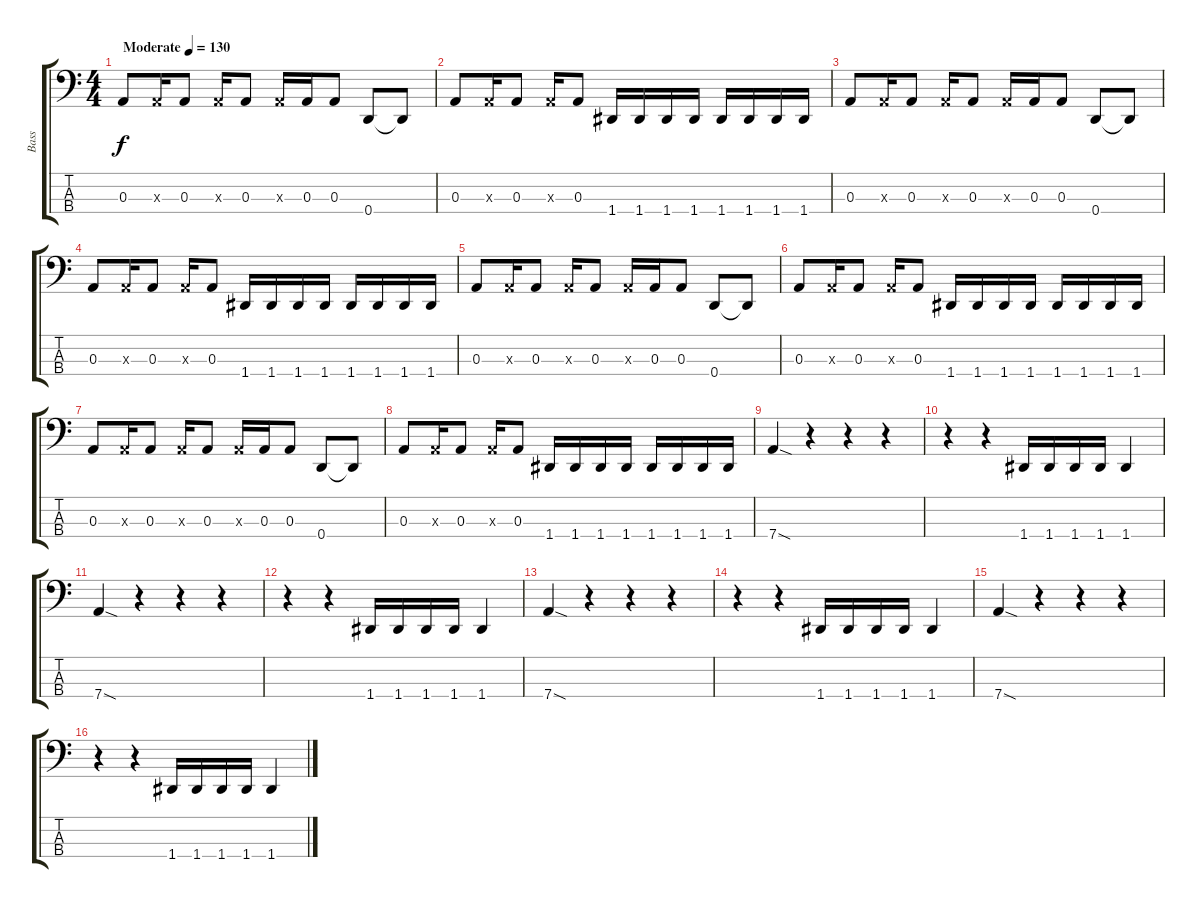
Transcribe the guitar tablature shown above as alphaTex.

\track ("Bass" "Bass") {instrument electricbassfinger}
\staff {score tabs}
\tuning (G2 D2 A1 D1) {hide}
\ts (4 4)
\tempo (130 "Moderate")
\clef f4
\ks c
0.3.8{dy f instrument electricbassfinger} 0.3{x}.16 0.3.8 0.3{x}.16 0.3.8 0.3{x}.16 0.3.16 0.3.8 0.4.8 0.4{t}.8 |
0.3.8 0.3{x}.16 0.3.8 0.3{x}.16 0.3.8 1.4.16 1.4.16 1.4.16 1.4.16 1.4.16 1.4.16 1.4.16 1.4.16 |
0.3.8 0.3{x}.16 0.3.8 0.3{x}.16 0.3.8 0.3{x}.16 0.3.16 0.3.8 0.4.8 0.4{t}.8 |
0.3.8 0.3{x}.16 0.3.8 0.3{x}.16 0.3.8 1.4.16 1.4.16 1.4.16 1.4.16 1.4.16 1.4.16 1.4.16 1.4.16 |
0.3.8 0.3{x}.16 0.3.8 0.3{x}.16 0.3.8 0.3{x}.16 0.3.16 0.3.8 0.4.8 0.4{t}.8 |
0.3.8 0.3{x}.16 0.3.8 0.3{x}.16 0.3.8 1.4.16 1.4.16 1.4.16 1.4.16 1.4.16 1.4.16 1.4.16 1.4.16 |
0.3.8 0.3{x}.16 0.3.8 0.3{x}.16 0.3.8 0.3{x}.16 0.3.16 0.3.8 0.4.8 0.4{t}.8 |
0.3.8 0.3{x}.16 0.3.8 0.3{x}.16 0.3.8 1.4.16 1.4.16 1.4.16 1.4.16 1.4.16 1.4.16 1.4.16 1.4.16 |
7.4{sod}.4 r.4 r.4 r.4 |
r.4 r.4 1.4.16 1.4.16 1.4.16 1.4.16 1.4.4 |
7.4{sod}.4 r.4 r.4 r.4 |
r.4 r.4 1.4.16 1.4.16 1.4.16 1.4.16 1.4.4 |
7.4{sod}.4 r.4 r.4 r.4 |
r.4 r.4 1.4.16 1.4.16 1.4.16 1.4.16 1.4.4 |
7.4{sod}.4 r.4 r.4 r.4 |
r.4 r.4 1.4.16 1.4.16 1.4.16 1.4.16 1.4.4
